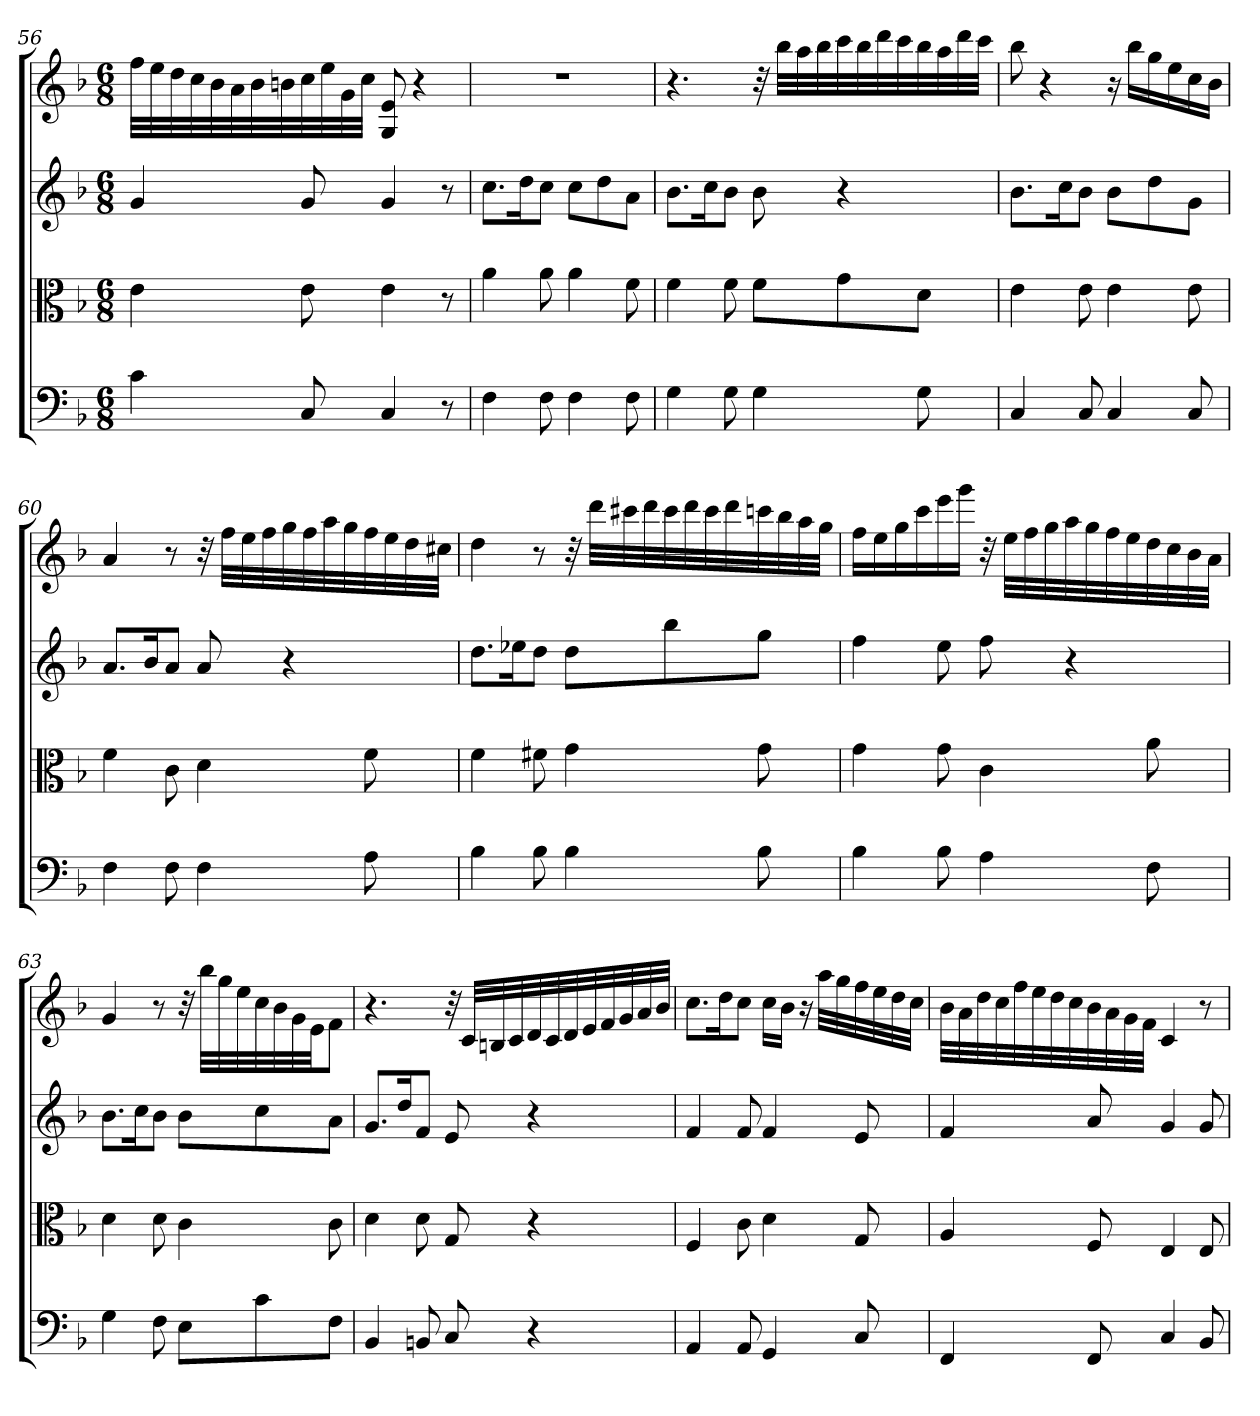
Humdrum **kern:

**kern	**kern	**kern	**kern
*part4	*part3	*part2	*part1
*staff4	*staff3	*staff2	*staff1
*clefF4	*clefC3	*	*
*k[b-]	*k[b-]	*k[b-]	*k[b-]
*F:	*F:	*F:	*F:
*M6/8	*M6/8	*M6/8	*M6/8
=56	=56	=56	=56
4c	4e	4g	32ffLLL
.	.	.	32ee
.	.	.	32dd
.	.	.	32cc
.	.	.	32b-
.	.	.	32a
.	.	.	32b-
.	.	.	32bn
8C	8e	8g	32cc
.	.	.	32ee
.	.	.	32g
.	.	.	32ccJJJ
4C	4e	4g	8G 8e
.	.	.	4r
8r	8r	8r	.
=57	=57	=57	=57
4F	4a	8.ccL	2.r
.	.	16ddK	.
8F	8a	8ccJ	.
4F	4a	8ccL	.
.	.	8dd	.
8F	8f	8aJ	.
=58	=58	=58	=58
4G	4f	8.b-L	4.r
.	.	16ccK	.
8G	8f	8b-J	.
4G	8f\L	8b-	32r
.	.	.	32bb-LLL
.	.	.	32aa
.	.	.	32bb-
.	8g\	4r	32ccc
.	.	.	32bb-
.	.	.	32ddd
.	.	.	32ccc
8G	8d\J	.	32bb-
.	.	.	32aa
.	.	.	32ddd
.	.	.	32cccJJJ
=59	=59	=59	=59
4C	4e	8.b-L	8bb-
.	.	.	4r
.	.	16ccK	.
8C	8e	8b-J	.
4C	4e	8b-L	16r
.	.	.	16bb-LL
.	.	8dd	16gg
.	.	.	16ee
8C	8e	8gJ	16cc
.	.	.	16b-JJ
=60	=60	=60	=60
4F	4f	8.aL	4a
.	.	16b-K	.
8F	8c	8aJ	8r
4F	4d	8a	32r
.	.	.	32ffLLL
.	.	.	32ee
.	.	.	32ff
.	.	4r	32gg
.	.	.	32ff
.	.	.	32aa
.	.	.	32gg
8A	8f	.	32ff
.	.	.	32ee
.	.	.	32dd
.	.	.	32cc#XJJJ
=61	=61	=61	=61
4B-	4f	8.ddL	4dd
.	.	16ee-XK	.
8B-	8f#X	8ddJ	8r
4B-	4g	8ddL	32r
.	.	.	32dddLLL
.	.	.	32ccc#X
.	.	.	32ddd
.	.	8bb-	32ccc#
.	.	.	32ddd
.	.	.	32ccc#
.	.	.	32ddd
8B-	8g	8ggJ	32cccn
.	.	.	32bb-
.	.	.	32aa
.	.	.	32ggJJJ
=62	=62	=62	=62
4B-	4g	4ff	16ffLL
.	.	.	16ee
.	.	.	16gg
.	.	.	16ccc
8B-	8g	8ee	16eee
.	.	.	16gggJJ
4A	4c	8ff	32r
.	.	.	32eeLLL
.	.	.	32ff
.	.	.	32gg
.	.	4r	32aa
.	.	.	32gg
.	.	.	32ff
.	.	.	32ee
8F	8a	.	32dd
.	.	.	32cc
.	.	.	32b-
.	.	.	32aJJJ
=63	=63	=63	=63
4G	4d	8.b-L	4g
.	.	16ccK	.
8F	8d	8b-J	8r
8E\L	4c	8b-L	32r
.	.	.	32bb-LLL
.	.	.	32gg
.	.	.	32ee
8c\	.	8cc	32cc
.	.	.	32b-
.	.	.	32g
.	.	.	32eJJ
8F\J	8c	8aJ	8fJ
=64	=64	=64	=64
4BB-	4d	8.gL	4.r
.	.	16ddK	.
8BBn	8d	8fJ	.
8C	8G	8e	32r
.	.	.	32cLLL
.	.	.	32Bn
.	.	.	32c
4r	4r	4r	32d
.	.	.	32c
.	.	.	32d
.	.	.	32e
.	.	.	32f
.	.	.	32g
.	.	.	32a
.	.	.	32b-JJJ
=65	=65	=65	=65
4AA	4F	4f	8.ccL
.	.	.	16ddK
8AA	8c	8f	8ccJ
4GG	4d	4f	16ccLL
.	.	.	16b-JJ
.	.	.	16r
.	.	.	32aaLLL
.	.	.	32gg
8C	8G	8e	32ff
.	.	.	32ee
.	.	.	32dd
.	.	.	32ccJJJ
=66	=66	=66	=66
4FF	4A	4f	32b-LLL
.	.	.	32a
.	.	.	32dd
.	.	.	32cc
.	.	.	32ff
.	.	.	32ee
.	.	.	32dd
.	.	.	32cc
8FF	8F	8a	32b-
.	.	.	32a
.	.	.	32g
.	.	.	32fJJJ
4C	4E	4g	4c
8BB-	8E	8g	8r
=	=	=	=
*-	*-	*-	*-
